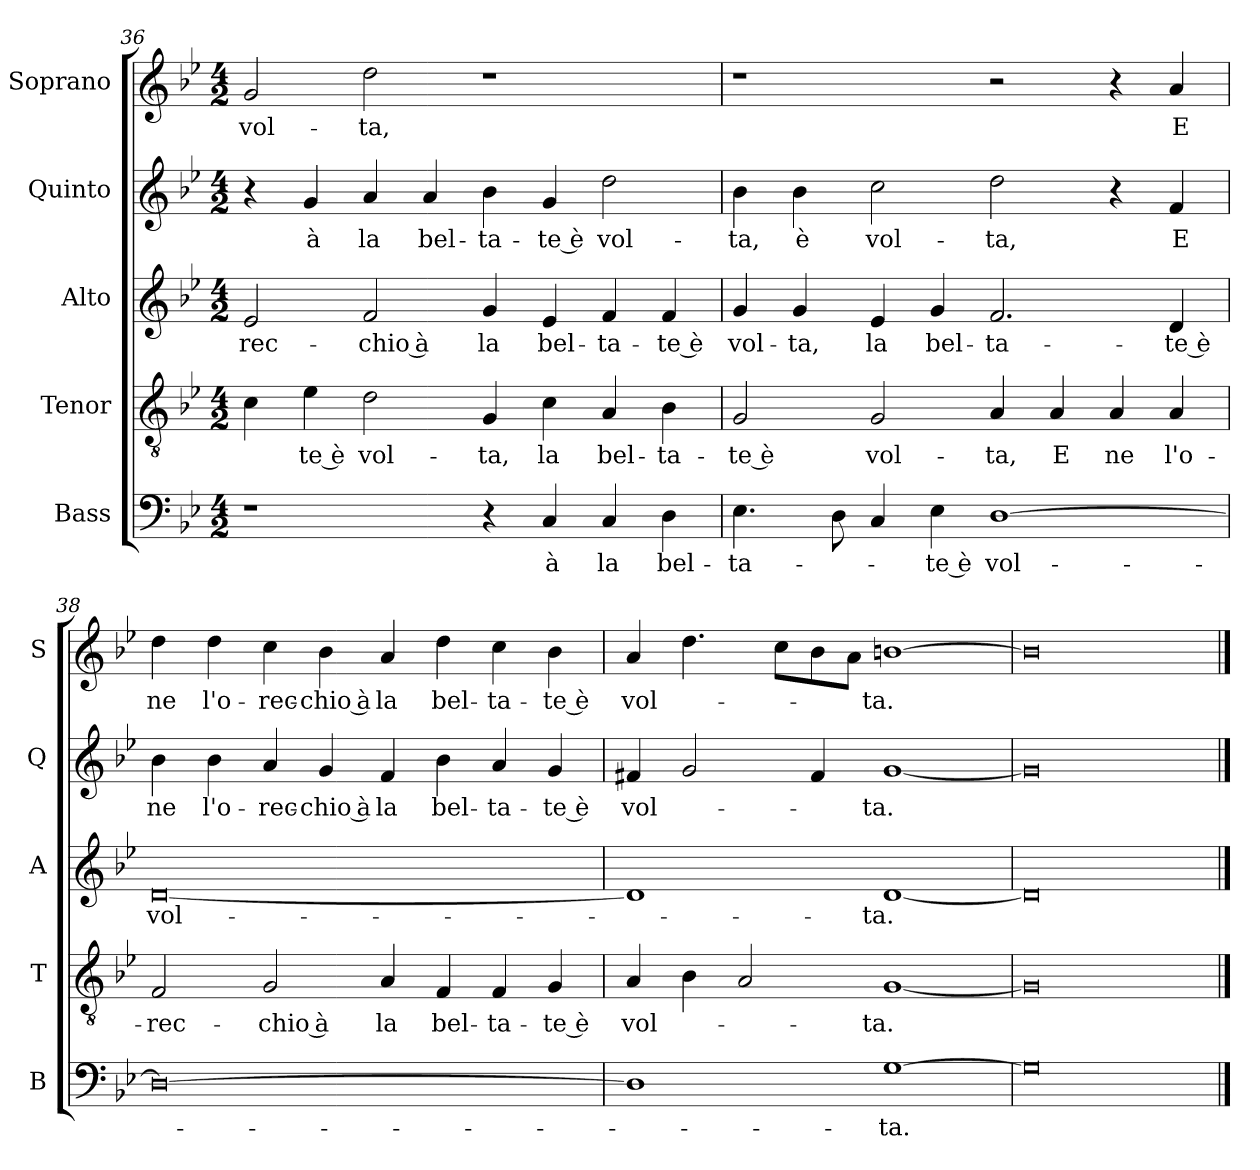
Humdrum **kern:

**kern	**text	**kern	**text	**kern	**text	**kern	**text	**kern	**text
*part5	*part5	*part4	*part4	*part3	*part3	*part2	*part2	*part1	*part1
*staff5	*staff5	*staff4	*staff4	*staff3	*staff3	*staff2	*staff2	*staff1	*staff1
*I"Bass	*	*I"Tenor	*	*I"Alto	*	*I"Quinto	*	*I"Soprano	*
*I'B	*	*I'T	*	*I'A	*	*I'Q	*	*I'S	*
*clefF4	*	*clefGv2	*	*clefG2	*	*clefG2	*	*clefG2	*
*k[b-e-]	*	*k[b-e-]	*	*k[b-e-]	*	*k[b-e-]	*	*k[b-e-]	*
*B-:	*	*B-:	*	*B-:	*	*B-:	*	*B-:	*
*M4/2	*	*M4/2	*	*M4/2	*	*M4/2	*	*M4/2	*
=36	=36	=36	=36	=36	=36	=36	=36	=36	=36
!	!	!	!	!	!LO:LY:b	!	!	!	!LO:LY:b
1r	.	4c\	.	2e-/	-rec-	4r	.	2g/	vol-
!	!	!	!LO:LY:b	!	!	!	!LO:LY:b	!	!
.	.	4e-\	-te è	.	.	4g/	à	.	.
!	!	!	!LO:LY:b	!	!LO:LY:b	!	!LO:LY:b	!	!LO:LY:b
.	.	2d\	vol-	2f/	-chio à	4a/	la	2dd\	-ta,
!	!	!	!	!	!	!	!LO:LY:b	!	!
.	.	.	.	.	.	4a/	bel-	.	.
!	!	!	!LO:LY:b	!	!LO:LY:b	!	!LO:LY:b	!	!
4r	.	4G/	-ta,	4g/	la	4b-\	-ta-	1r	.
!	!LO:LY:b	!	!LO:LY:b	!	!LO:LY:b	!	!LO:LY:b	!	!
4C/	à	4c\	la	4e-/	bel-	4g/	-te è	.	.
!	!LO:LY:b	!	!LO:LY:b	!	!LO:LY:b	!	!LO:LY:b	!	!
4C/	la	4A/	bel-	4f/	-ta-	2dd\	vol-	.	.
!	!LO:LY:b	!	!LO:LY:b	!	!LO:LY:b	!	!	!	!
4D\	bel-	4B-\	-ta-	4f/	-te è	.	.	.	.
!!LO:PB:g=z
=37	=37	=37	=37	=37	=37	=37	=37	=37	=37
!	!LO:LY:b	!	!LO:LY:b	!	!LO:LY:b	!	!LO:LY:b	!	!
4.E-\	-ta-	2G/	-te è	4g/	vol-	4b-\	-ta,	1r	.
!	!	!	!	!	!LO:LY:b	!	!LO:LY:b	!	!
.	.	.	.	4g/	-ta,	4b-\	è	.	.
8D\	.	.	.	.	.	.	.	.	.
!	!	!	!LO:LY:b	!	!LO:LY:b	!	!LO:LY:b	!	!
4C/	.	2G/	vol-	4e-/	la	2cc\	vol-	.	.
!	!LO:LY:b	!	!	!	!LO:LY:b	!	!	!	!
4E-\	-te è	.	.	4g/	bel-	.	.	.	.
!	!LO:LY:b	!	!LO:LY:b	!	!LO:LY:b	!	!LO:LY:b	!	!
[1D	vol-	4A/	-ta,	2.f/	-ta-	2dd\	-ta,	2r	.
!	!	!	!LO:LY:b	!	!	!	!	!	!
.	.	4A/	E	.	.	.	.	.	.
!	!	!	!LO:LY:b	!	!	!	!	!	!
.	.	4A/	ne	.	.	4r	.	4r	.
!	!	!	!LO:LY:b	!	!LO:LY:b	!	!LO:LY:b	!	!LO:LY:b
.	.	4A/	l'o-	4d/	-te è	4f/	E	4a/	E
=38	=38	=38	=38	=38	=38	=38	=38	=38	=38
!	!	!	!LO:LY:b	!	!LO:LY:b	!	!LO:LY:b	!	!LO:LY:b
0D_	.	2F/	-rec-	[0d	vol-	4b-\	ne	4dd\	ne
!	!	!	!	!	!	!	!LO:LY:b	!	!LO:LY:b
.	.	.	.	.	.	4b-\	l'o-	4dd\	l'o-
!	!	!	!LO:LY:b	!	!	!	!LO:LY:b	!	!LO:LY:b
.	.	2G/	-chio à	.	.	4a/	-rec-	4cc\	-rec-
!	!	!	!	!	!	!	!LO:LY:b	!	!LO:LY:b
.	.	.	.	.	.	4g/	-chio à	4b-\	-chio à
!	!	!	!LO:LY:b	!	!	!	!LO:LY:b	!	!LO:LY:b
.	.	4A/	la	.	.	4f/	la	4a/	la
!	!	!	!LO:LY:b	!	!	!	!LO:LY:b	!	!LO:LY:b
.	.	4F/	bel-	.	.	4b-\	bel-	4dd\	bel-
!	!	!	!LO:LY:b	!	!	!	!LO:LY:b	!	!LO:LY:b
.	.	4F/	-ta-	.	.	4a/	-ta-	4cc\	-ta-
!	!	!	!LO:LY:b	!	!	!	!LO:LY:b	!	!LO:LY:b
.	.	4G/	-te è	.	.	4g/	-te è	4b-\	-te è
=39	=39	=39	=39	=39	=39	=39	=39	=39	=39
!	!	!	!LO:LY:b	!	!	!	!LO:LY:b	!	!LO:LY:b
1D]	.	4A/	vol-	1d]	.	4f#X/	vol-	4a/	vol-
.	.	4B-\	.	.	.	2g/	.	4.dd\	.
.	.	2A/	.	.	.	.	.	.	.
.	.	.	.	.	.	.	.	8cc\L	.
.	.	.	.	.	.	4f#/	.	8b-\	.
.	.	.	.	.	.	.	.	8a\J	.
!	!LO:LY:b	!	!LO:LY:b	!	!LO:LY:b	!	!LO:LY:b	!	!LO:LY:b
[1G	-ta.	[1G	-ta.	[1d	-ta.	[1g	-ta.	[1bn	-ta.
=40	=40	=40	=40	=40	=40	=40	=40	=40	=40
0G]	.	0G]	.	0d]	.	0g]	.	0b]	.
==	==	==	==	==	==	==	==	==	==
*-	*-	*-	*-	*-	*-	*-	*-	*-	*-
